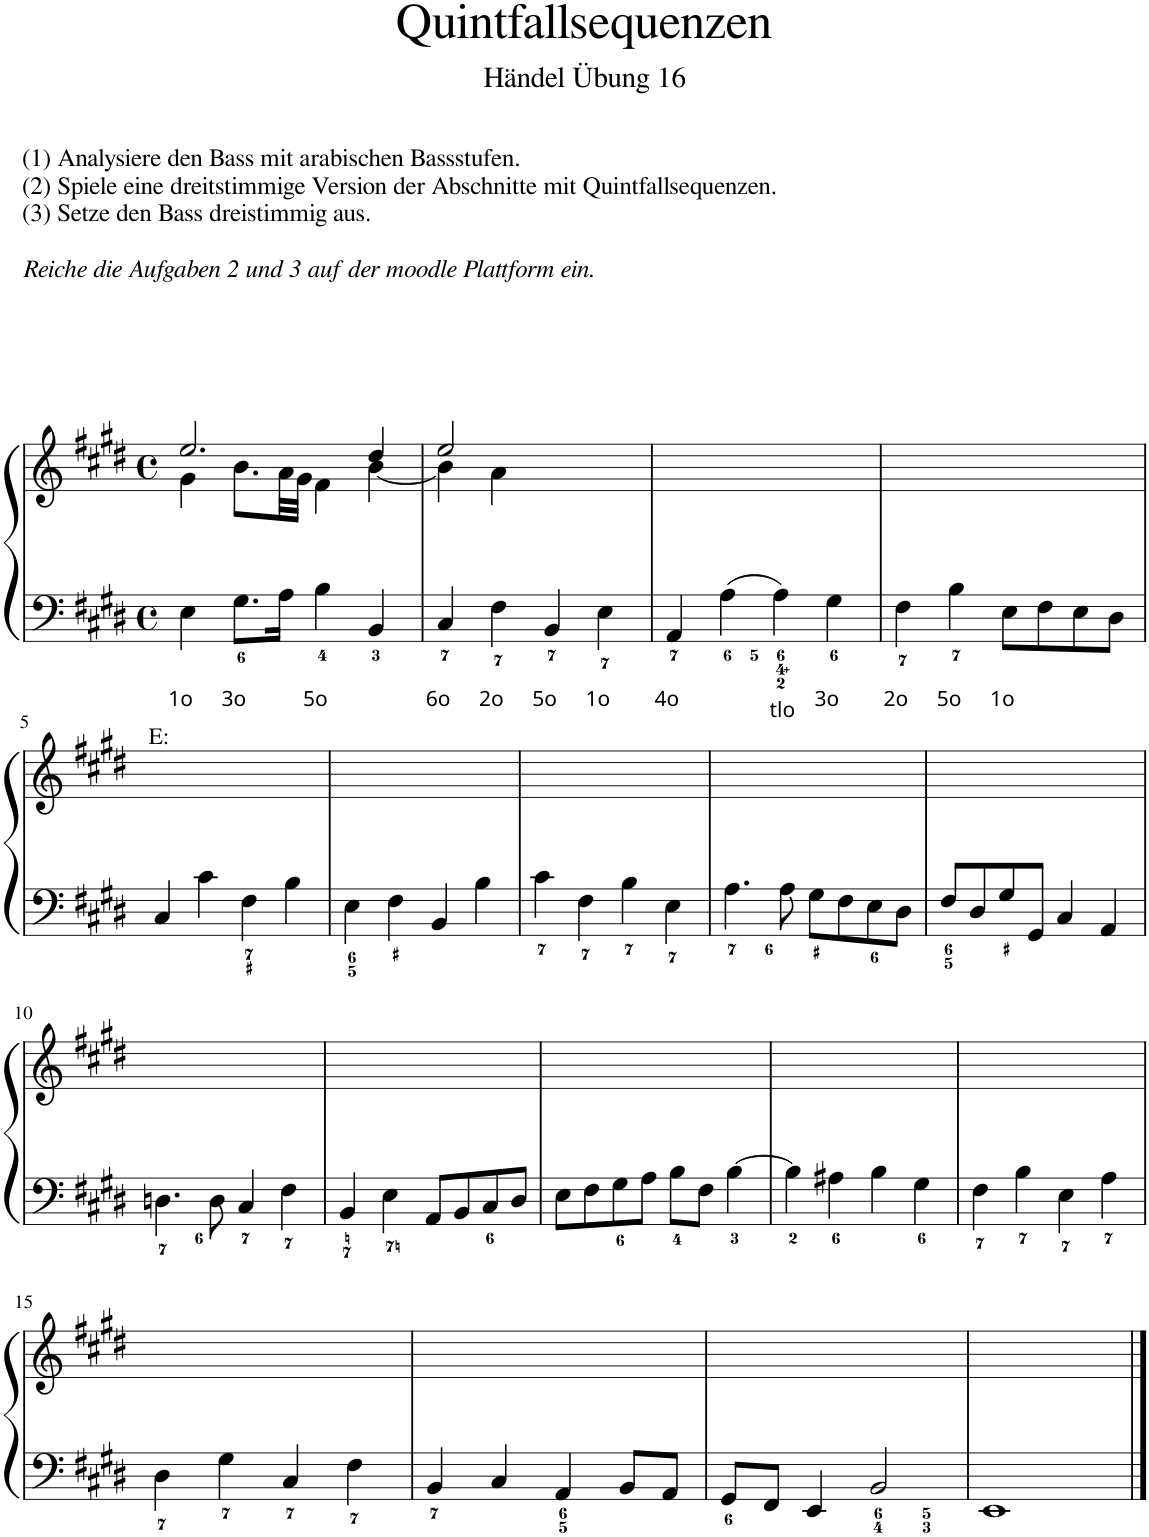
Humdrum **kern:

**kern	**text	**kern
*part1	*part1	*part1
*staff2	*staff2	*staff1
*I"Piano	*	*
*I'Pno.	*	*
*clefF4	*	*clefG2
*k[f#c#g#d#]	*	*k[f#c#g#d#]
*M4/4	*	*M4/4
*met(c)	*	*met(c)
=1	=1	=1
!LO:TX:b:t=E&colon;	!	!
!	!LO:LY:b	!
*	*	*^
4E\	1o	2.ee/	4g#\
!	!LO:LY:b	!	!
8.G#\L	3o	.	8.b\L
16A\Jk	.	.	32a\LL
.	.	.	32g#\JJJ
!	!LO:LY:b	!	!
4B\	5o	.	4f#\
4BB/	.	4dd#/	[4b\
=2	=2	=2	=2
!	!LO:LY:b	!	!
4C#/	6o	2ee/	4b\]
!	!LO:LY:b	!	!
4F#\	2o	.	4a\
!	!LO:LY:b	!	!
4BB/	5o	2ryy	2ryy
!	!LO:LY:b	!	!
4E\	1o	.	.
*	*	*v	*v
=3	=3	=3
!	!LO:LY:b	!
4AA/	4o	1ryy
4A\	.	.
!	!LO:LY:b	!
4A\	tlo	.
!	!LO:LY:b	!
4G#\	3o	.
=4	=4	=4
!	!LO:LY:b	!
4F#\	2o	1ryy
!	!LO:LY:b	!
4B\	5o	.
!	!LO:LY:b	!
8E\L	1o	.
8F#\	.	.
8E\	.	.
8D#\J	.	.
!!LO:LB:g=z
=5	=5	=5
4C#/	.	1ryy
4c#\	.	.
4F#\	.	.
4B\	.	.
=6	=6	=6
4E\	.	1ryy
4F#\	.	.
4BB/	.	.
4B\	.	.
=7	=7	=7
4c#\	.	1ryy
4F#\	.	.
4B\	.	.
4E\	.	.
=8	=8	=8
4.A\	.	1ryy
8A\	.	.
8G#\L	.	.
8F#\	.	.
8E\	.	.
8D#\J	.	.
=9	=9	=9
8F#/L	.	1ryy
8D#/	.	.
8G#/	.	.
8GG#/J	.	.
4C#/	.	.
4AA/	.	.
!!LO:LB:g=z
=10	=10	=10
4.Dn\	.	1ryy
8D\	.	.
4C#/	.	.
4F#\	.	.
=11	=11	=11
4BB/	.	1ryy
4E\	.	.
8AA/L	.	.
8BB/	.	.
8C#/	.	.
8D#/J	.	.
=12	=12	=12
8E\L	.	1ryy
8F#\	.	.
8G#\	.	.
8A\J	.	.
8B\L	.	.
8F#\J	.	.
[4B\	.	.
=13	=13	=13
4B\]	.	1ryy
4A#X\	.	.
4B\	.	.
4G#\	.	.
=14	=14	=14
4F#\	.	1ryy
4B\	.	.
4E\	.	.
4A\	.	.
!!LO:LB:g=z
=15	=15	=15
4D#\	.	1ryy
4G#\	.	.
4C#/	.	.
4F#\	.	.
=16	=16	=16
4BB/	.	1ryy
4C#/	.	.
4AA/	.	.
8BB/L	.	.
8AA/J	.	.
=17	=17	=17
8GG#/L	.	1ryy
8FF#/J	.	.
4EE/	.	.
2BB/	.	.
=18	=18	=18
1EE	.	1ryy
==	==	==
*-	*-	*-
